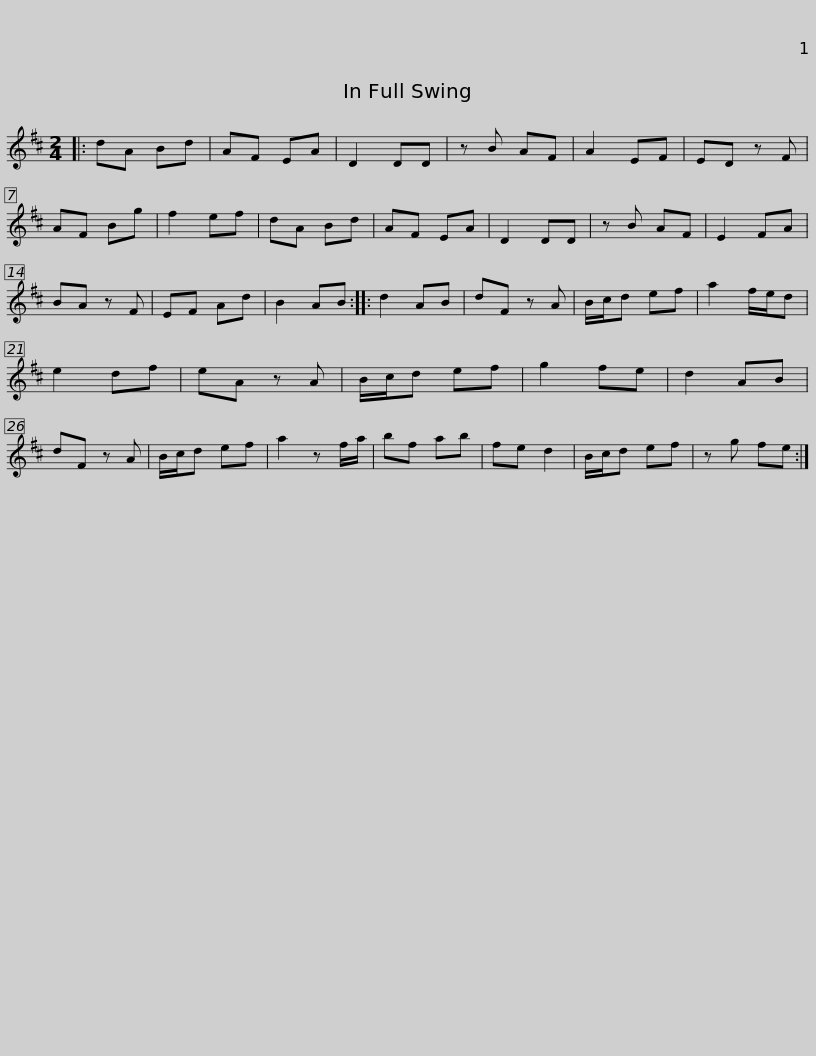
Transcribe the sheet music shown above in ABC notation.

X:1
L:1/8
M:2/4
I:linebreak $
K:D
V:1 treble
V:1
|: dA Bd | AF EA | D2 DD | z B AF | A2 EF | %5
 ED z F | AF Bg | f2 ef | dA Bd | AF EA | %10
 D2 DD |$ z B AF | E2 FA | BA z F | EF Ad | %15
 B2 AB :: d2 AB | dF z A | B/c/d ef | a2 f/e/d | %20
 e2 df | eA z A |$ B/c/d ef | g2 fe | d2 AB | %25
 dF z A | B/c/d ef | a2 z f/a/ | bf ab | fe d2 | %30
 B/c/d ef | z g fe :| %32
